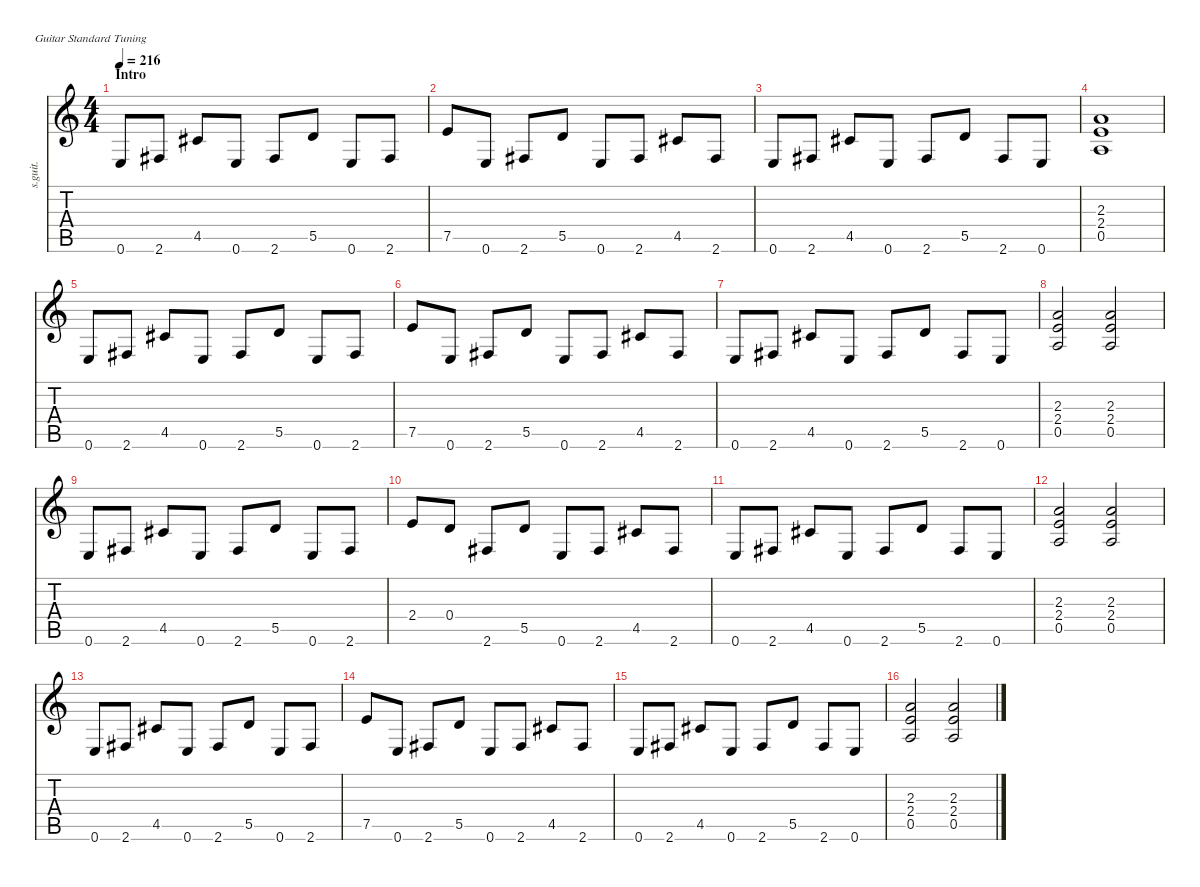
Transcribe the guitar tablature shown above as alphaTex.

\defaultSystemsLayout 4
\hideDynamics
\bracketExtendMode nobrackets
\track ("Wayne Gretsky | Rhythm Guitar" "s.guit.") {instrument distortionguitar}
\staff {score tabs}
\tuning (E4 B3 G3 D3 A2 E2)
\ts (4 4)
\beaming (8 2 2 2 2)
\section ("" "Intro")
\tempo 216
\clef g2
\ks c
0.6.8{dy f instrument distortionguitar} 2.6{acc #}.8 4.5{acc #}.8 0.6.8 2.6{acc #}.8 5.5.8 0.6.8 2.6{acc #}.8 |
7.5.8 0.6.8 2.6{acc #}.8 5.5.8 0.6.8 2.6{acc #}.8 4.5{acc #}.8 2.6{acc #}.8 |
0.6.8 2.6{acc #}.8 4.5{acc #}.8 0.6.8 2.6{acc #}.8 5.5.8 2.6{acc #}.8 0.6.8 |
(2.3 2.4 0.5).1 |
0.6.8{dy mf} 2.6{acc #}.8 4.5{acc #}.8 0.6.8 2.6{acc #}.8 5.5.8 0.6.8 2.6{acc #}.8 |
7.5.8 0.6.8 2.6{acc #}.8 5.5.8 0.6.8 2.6{acc #}.8 4.5{acc #}.8 2.6{acc #}.8 |
0.6.8 2.6{acc #}.8 4.5{acc #}.8 0.6.8 2.6{acc #}.8 5.5.8 2.6{acc #}.8 0.6.8 |
(2.3 2.4 0.5).2 (2.3 2.4 0.5).2 |
0.6.8 2.6{acc #}.8 4.5{acc #}.8 0.6.8 2.6{acc #}.8 5.5.8 0.6.8 2.6{acc #}.8 |
2.4.8 0.4.8 2.6{acc #}.8 5.5.8 0.6.8 2.6{acc #}.8 4.5{acc #}.8 2.6{acc #}.8 |
0.6.8 2.6{acc #}.8 4.5{acc #}.8 0.6.8 2.6{acc #}.8 5.5.8 2.6{acc #}.8 0.6.8 |
(2.3 2.4 0.5).2 (2.3 2.4 0.5).2 |
0.6.8{dy f} 2.6{acc #}.8 4.5{acc #}.8 0.6.8 2.6{acc #}.8 5.5.8 0.6.8 2.6{acc #}.8 |
7.5.8 0.6.8 2.6{acc #}.8 5.5.8 0.6.8 2.6{acc #}.8 4.5{acc #}.8 2.6{acc #}.8 |
0.6.8 2.6{acc #}.8 4.5{acc #}.8 0.6.8 2.6{acc #}.8 5.5.8 2.6{acc #}.8 0.6.8 |
(2.3 2.4 0.5).2 (2.3 2.4 0.5).2
